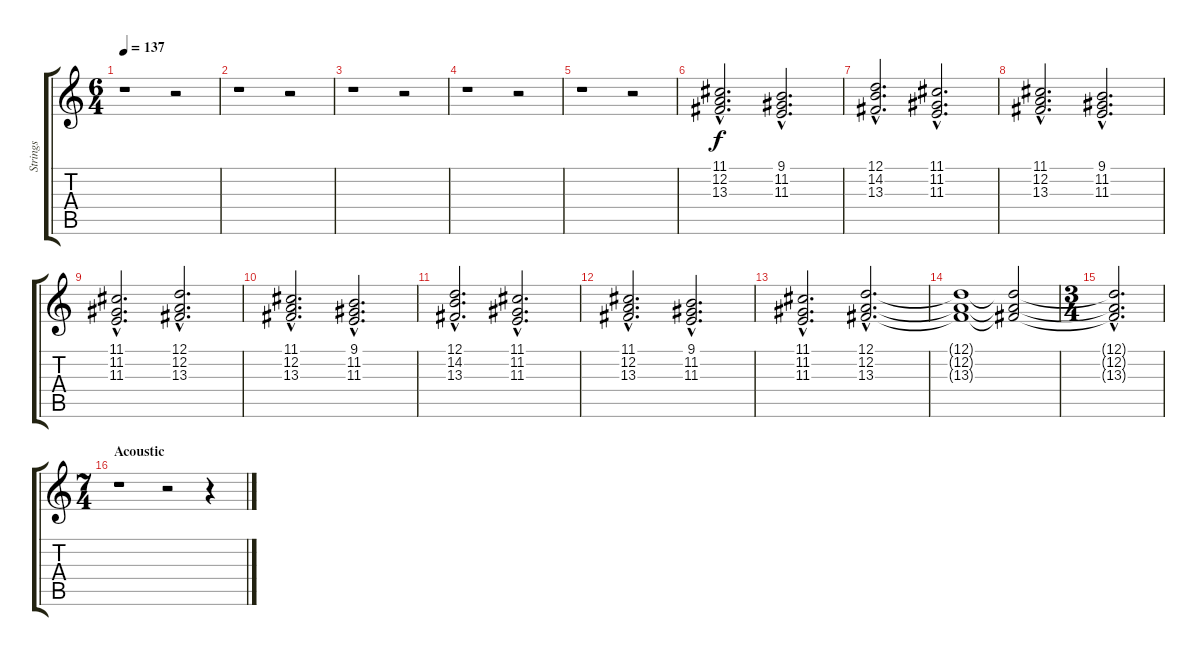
\track ("Strings" "Strings") {instrument stringensemble1}
\staff {score tabs}
\tuning (D4 A3 F3 C3 G2 D2) {hide}
\ts (6 4)
\tempo 137
\clef g2
\ks c
r.1{dy f} r.2 |
r.1 r.2 |
r.1 r.2 |
r.1 r.2 |
r.1 r.2 |
(11.1{hac} 12.2{hac} 13.3{hac}).2{d volume 11} (9.1{hac} 11.2{hac} 11.3{hac}).2{d} |
(12.1{hac} 14.2{hac} 13.3{hac}).2{d} (11.1{hac} 11.2{hac} 11.3{hac}).2{d} |
(11.1{hac} 12.2{hac} 13.3{hac}).2{d} (9.1{hac} 11.2{hac} 11.3{hac}).2{d} |
(11.1{hac} 11.2{hac} 11.3{hac}).2{d} (12.1{hac} 12.2{hac} 13.3{hac}).2{d} |
(11.1{hac} 12.2{hac} 13.3{hac}).2{d} (9.1{hac} 11.2{hac} 11.3{hac}).2{d} |
(12.1{hac} 14.2{hac} 13.3{hac}).2{d} (11.1{hac} 11.2{hac} 11.3{hac}).2{d} |
(11.1{hac} 12.2{hac} 13.3{hac}).2{d} (9.1{hac} 11.2{hac} 11.3{hac}).2{d} |
(11.1{hac} 11.2{hac} 11.3{hac}).2{d} (12.1{hac} 12.2{hac} 13.3{hac}).2{d} |
(12.1{t} 12.2{t} 13.3{t}).1 (12.1{t} 12.2{t} 13.3{t}).2 |
\ts (3 4)
(12.1{hac t} 12.2{hac t} 13.3{hac t}).2{d} |
\ts (7 4)
\section ("" "Acoustic")
r.1 r.2 r.4
